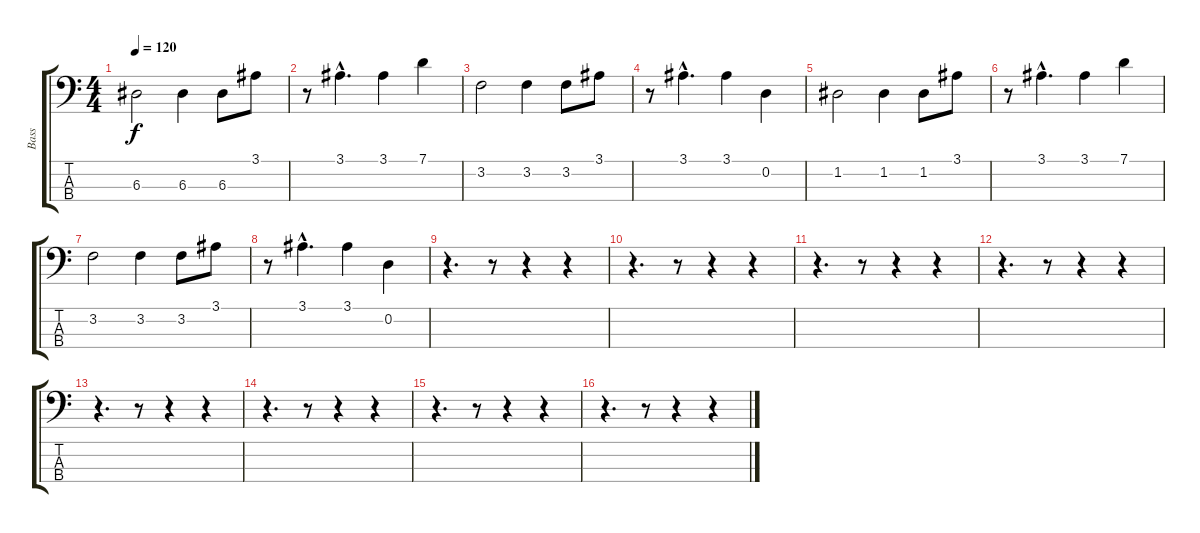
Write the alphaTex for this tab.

\track ("Bass" "Bass") {instrument electricbasspick}
\staff {score tabs}
\tuning (G2 D2 A1 E1) {hide}
\ts (4 4)
\tempo 120
\clef f4
\ks c
6.3.2{dy f} 6.3.4 6.3.8 3.1.8 |
r.8 3.1{hac}.4{d} 3.1.4 7.1.4 |
3.2.2 3.2.4 3.2.8 3.1.8 |
r.8 3.1{hac}.4{d} 3.1.4 0.2.4 |
1.2.2 1.2.4 1.2.8 3.1.8 |
r.8 3.1{hac}.4{d} 3.1.4 7.1.4 |
3.2.2 3.2.4 3.2.8 3.1.8 |
r.8 3.1{hac}.4{d} 3.1.4 0.2.4 |
r.4{d} r.8 r.4 r.4 |
r.4{d} r.8 r.4 r.4 |
r.4{d} r.8 r.4 r.4 |
r.4{d} r.8 r.4 r.4 |
r.4{d} r.8 r.4 r.4 |
r.4{d} r.8 r.4 r.4 |
r.4{d} r.8 r.4 r.4 |
r.4{d} r.8 r.4 r.4
